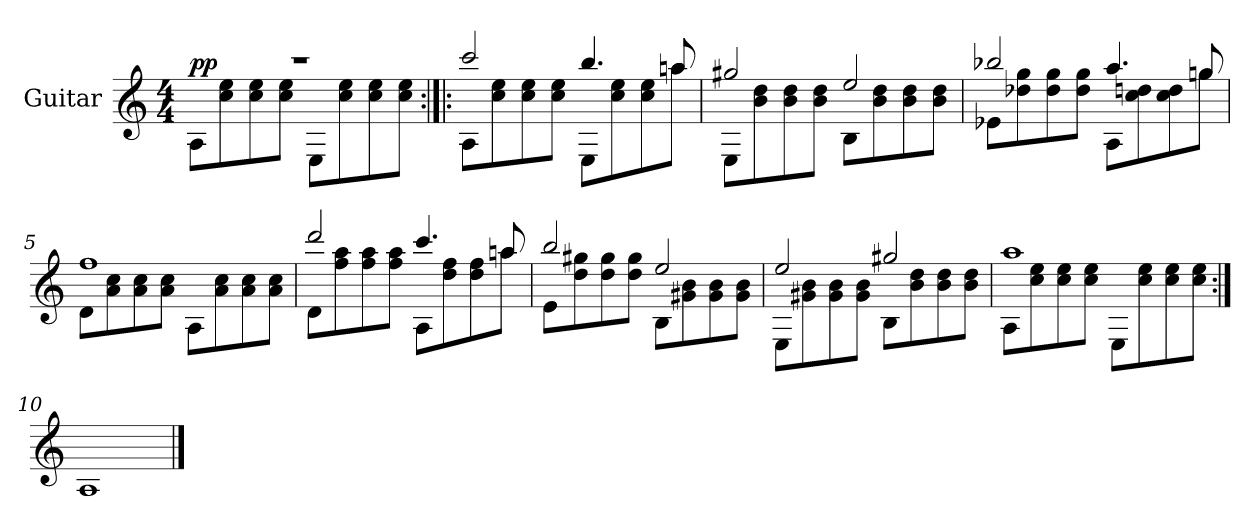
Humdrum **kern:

**kern	**dynam
*part1	*part1
*staff1	*staff1
*I"Guitar	*
*I'Gtr	*
*clefG2	*
*k[]	*
*C:	*
*M4/4	*
=1	=1
*^	*
!	!	!LO:DY:a
1r	8A\L	pp
.	8cc\ 8ee\	.
.	8cc\ 8ee\	.
.	8cc\ 8ee\J	.
.	8E\L	.
.	8cc\ 8ee\	.
.	8cc\ 8ee\	.
.	8cc\ 8ee\J	.
=2:|!|:	=2:|!|:	=2:|!|:
2ccc/	8A\L	.
.	8cc\ 8ee\	.
.	8cc\ 8ee\	.
.	8cc\ 8ee\J	.
4.bb/	8E\L	.
.	8cc\ 8ee\	.
.	8cc\ 8ee\	.
8aa/	8aan\J	.
=3	=3	=3
2gg#X/	8E\L	.
.	8b\ 8dd\	.
.	8b\ 8dd\	.
.	8b\ 8dd\J	.
2ee/	8B\L	.
.	8b\ 8dd\	.
.	8b\ 8dd\	.
.	8b\ 8dd\J	.
!!LO:LB:g=z	!!
=4	=4	=4
2bb-X/	8e-X\L	.
.	8dd-X\ 8gg\	.
.	8dd-\ 8gg\	.
.	8dd-\ 8gg\J	.
4.aa/	8A\L	.
.	8cc\ 8ddn\	.
.	8cc\ 8dd\	.
8gg/	8ggn\J	.
=5	=5	=5
1ff	8d\L	.
.	8a\ 8cc\	.
.	8a\ 8cc\	.
.	8a\ 8cc\J	.
.	8A\L	.
.	8a\ 8cc\	.
.	8a\ 8cc\	.
.	8a\ 8cc\J	.
=6	=6	=6
2ddd/	8d\L	.
.	8ff\ 8aa\	.
.	8ff\ 8aa\	.
.	8ff\ 8aa\J	.
4.ccc/	8A\L	.
.	8dd\ 8ff\	.
.	8dd\ 8ff\	.
8aa/	8aan\J	.
!!LO:LB:g=z	!!
=7	=7	=7
2bb/	8e\L	.
.	8dd\ 8gg#X\	.
.	8dd\ 8gg#\	.
.	8dd\ 8gg#\J	.
2ee/	8B\L	.
.	8g#X\ 8b\	.
.	8g#\ 8b\	.
.	8g#\ 8b\J	.
=8	=8	=8
2ee/	8E\L	.
.	8g#X\ 8b\	.
.	8g#\ 8b\	.
.	8g#\ 8b\J	.
2gg#X/	8B\L	.
.	8b\ 8dd\	.
.	8b\ 8dd\	.
.	8b\ 8dd\J	.
=9	=9	=9
1aa	8A\L	.
.	8cc\ 8ee\	.
.	8cc\ 8ee\	.
.	8cc\ 8ee\J	.
.	8E\L	.
.	8cc\ 8ee\	.
.	8cc\ 8ee\	.
.	8cc\ 8ee\J	.
*v	*v	*
=10:|!	=10:|!
1A	.
==	==
*-	*-
